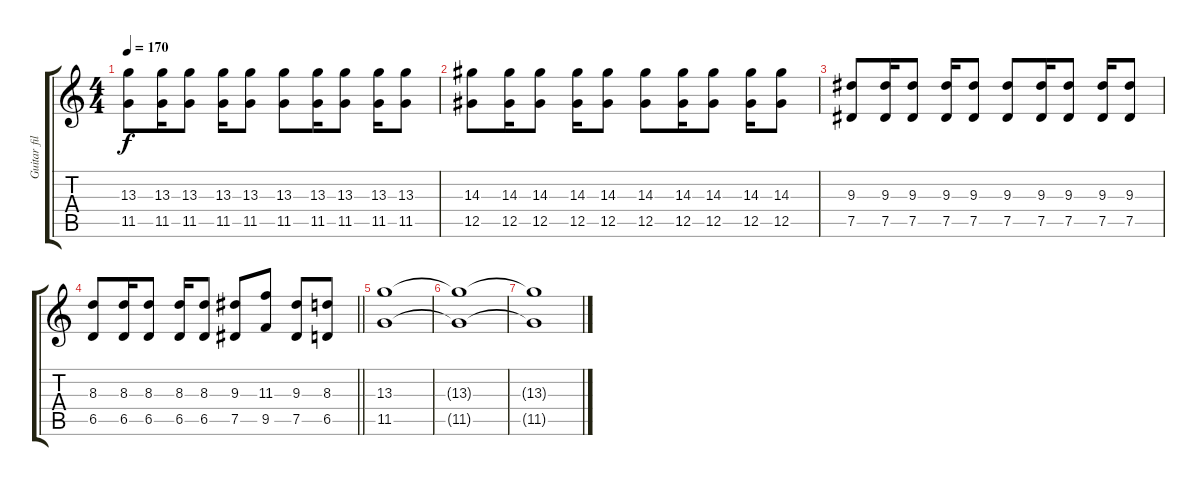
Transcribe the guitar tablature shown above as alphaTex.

\track ("Guitar fill" "Guitar fil") {instrument overdrivenguitar}
\staff {score tabs}
\tuning (Eb4 Bb3 Gb3 Db3 Ab2 Eb2) {hide}
\ts (4 4)
\tempo 170
\clef g2
\ks c
(13.3 11.5).8{dy f} (13.3 11.5).16 (13.3 11.5).8 (13.3 11.5).16 (13.3 11.5).8 (13.3 11.5).8 (13.3 11.5).16 (13.3 11.5).8 (13.3 11.5).16 (13.3 11.5).8 |
(14.3 12.5).8 (14.3 12.5).16 (14.3 12.5).8 (14.3 12.5).16 (14.3 12.5).8 (14.3 12.5).8 (14.3 12.5).16 (14.3 12.5).8 (14.3 12.5).16 (14.3 12.5).8 |
(9.3 7.5).8 (9.3 7.5).16 (9.3 7.5).8 (9.3 7.5).16 (9.3 7.5).8 (9.3 7.5).8 (9.3 7.5).16 (9.3 7.5).8 (9.3 7.5).16 (9.3 7.5).8 |
\barLineRight lightlight
(8.3 6.5).8 (8.3 6.5).16 (8.3 6.5).8 (8.3 6.5).16 (8.3 6.5).8 (9.3 7.5).8 (11.3 9.5).8 (9.3 7.5).8 (8.3 6.5).8 |
(13.3 11.5).1 |
(13.3{t} 11.5{t}).1 |
(13.3{t} 11.5{t}).1
